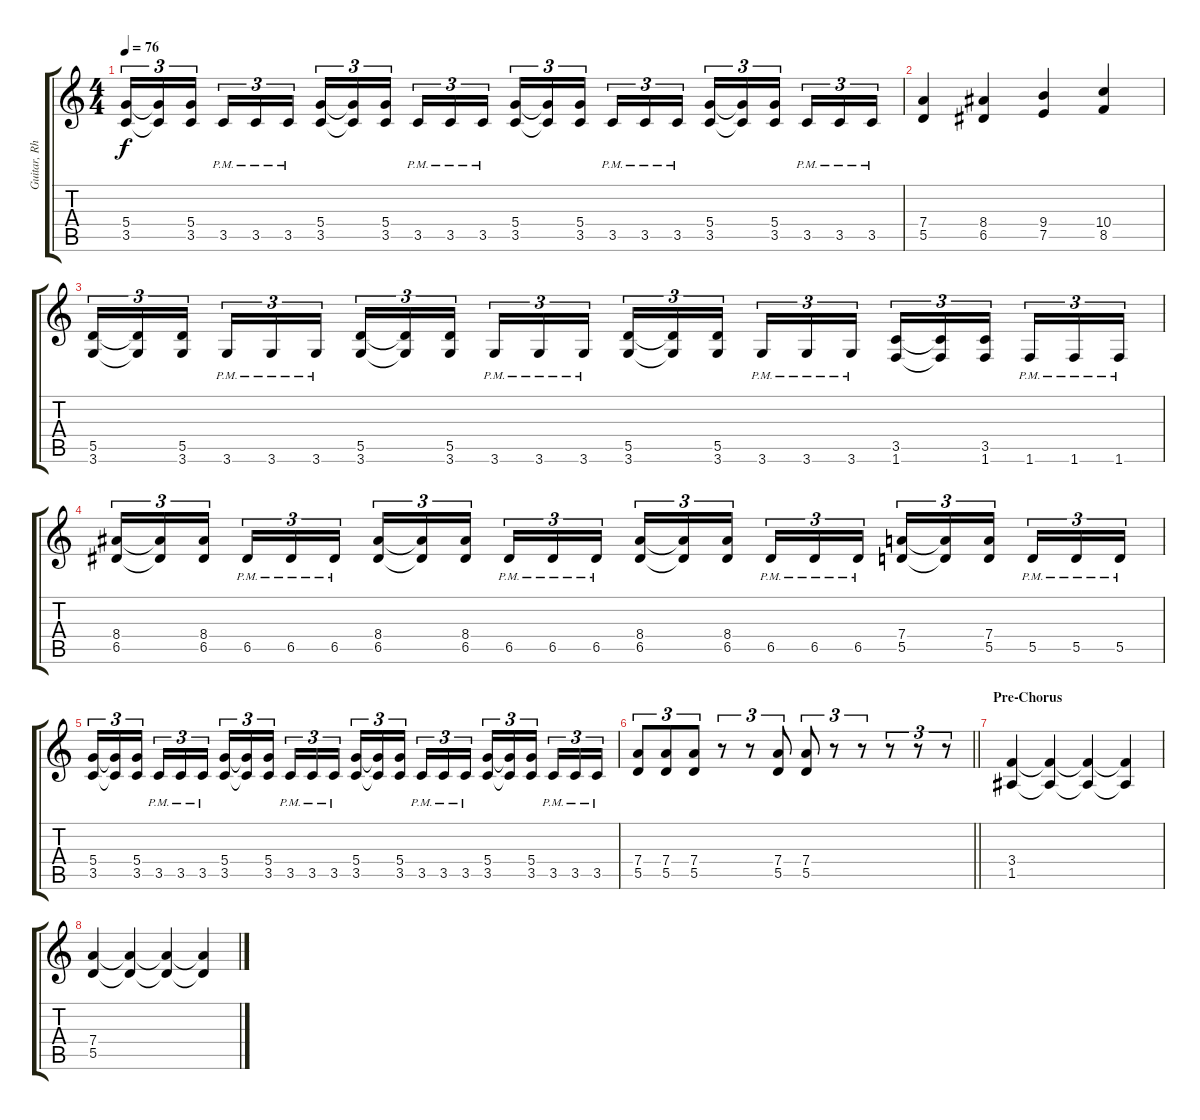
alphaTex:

\track ("Guitar, Rhythm" "Guitar, Rh") {instrument overdrivenguitar}
\staff {score tabs}
\tuning (E4 B3 G3 D3 A2 E2) {hide}
\ts (4 4)
\tempo 76
\clef g2
\ks c
(5.4 3.5).16{tu (3 2) dy f} (5.4{t} 3.5{t}).16{tu (3 2)} (5.4 3.5).16{tu (3 2) beam splitsecondary} 3.5{pm}.16{tu (3 2)} 3.5{pm}.16{tu (3 2)} 3.5{pm}.16{tu (3 2)} (5.4 3.5).16{tu (3 2)} (5.4{t} 3.5{t}).16{tu (3 2)} (5.4 3.5).16{tu (3 2) beam splitsecondary} 3.5{pm}.16{tu (3 2)} 3.5{pm}.16{tu (3 2)} 3.5{pm}.16{tu (3 2)} (5.4 3.5).16{tu (3 2)} (5.4{t} 3.5{t}).16{tu (3 2)} (5.4 3.5).16{tu (3 2) beam splitsecondary} 3.5{pm}.16{tu (3 2)} 3.5{pm}.16{tu (3 2)} 3.5{pm}.16{tu (3 2)} (5.4 3.5).16{tu (3 2)} (5.4{t} 3.5{t}).16{tu (3 2)} (5.4 3.5).16{tu (3 2) beam splitsecondary} 3.5{pm}.16{tu (3 2)} 3.5{pm}.16{tu (3 2)} 3.5{pm}.16{tu (3 2)} |
(7.4 5.5).4 (8.4 6.5).4 (9.4 7.5).4 (10.4 8.5).4 |
(5.5 3.6).16{tu (3 2)} (5.5{t} 3.6{t}).16{tu (3 2)} (5.5 3.6).16{tu (3 2) beam splitsecondary} 3.6{pm}.16{tu (3 2)} 3.6{pm}.16{tu (3 2)} 3.6{pm}.16{tu (3 2)} (5.5 3.6).16{tu (3 2)} (5.5{t} 3.6{t}).16{tu (3 2)} (5.5 3.6).16{tu (3 2) beam splitsecondary} 3.6{pm}.16{tu (3 2)} 3.6{pm}.16{tu (3 2)} 3.6{pm}.16{tu (3 2)} (5.5 3.6).16{tu (3 2)} (5.5{t} 3.6{t}).16{tu (3 2)} (5.5 3.6).16{tu (3 2) beam splitsecondary} 3.6{pm}.16{tu (3 2)} 3.6{pm}.16{tu (3 2)} 3.6{pm}.16{tu (3 2)} (3.5 1.6).16{tu (3 2)} (3.5{t} 1.6{t}).16{tu (3 2)} (3.5 1.6).16{tu (3 2) beam splitsecondary} 1.6{pm}.16{tu (3 2)} 1.6{pm}.16{tu (3 2)} 1.6{pm}.16{tu (3 2)} |
(8.4 6.5).16{tu (3 2)} (8.4{t} 6.5{t}).16{tu (3 2)} (8.4 6.5).16{tu (3 2) beam splitsecondary} 6.5{pm}.16{tu (3 2)} 6.5{pm}.16{tu (3 2)} 6.5{pm}.16{tu (3 2)} (8.4 6.5).16{tu (3 2)} (8.4{t} 6.5{t}).16{tu (3 2)} (8.4 6.5).16{tu (3 2) beam splitsecondary} 6.5{pm}.16{tu (3 2)} 6.5{pm}.16{tu (3 2)} 6.5{pm}.16{tu (3 2)} (8.4 6.5).16{tu (3 2)} (8.4{t} 6.5{t}).16{tu (3 2)} (8.4 6.5).16{tu (3 2) beam splitsecondary} 6.5{pm}.16{tu (3 2)} 6.5{pm}.16{tu (3 2)} 6.5{pm}.16{tu (3 2)} (7.4 5.5).16{tu (3 2)} (7.4{t} 5.5{t}).16{tu (3 2)} (7.4 5.5).16{tu (3 2) beam splitsecondary} 5.5{pm}.16{tu (3 2)} 5.5{pm}.16{tu (3 2)} 5.5{pm}.16{tu (3 2)} |
(5.4 3.5).16{tu (3 2)} (5.4{t} 3.5{t}).16{tu (3 2)} (5.4 3.5).16{tu (3 2) beam splitsecondary} 3.5{pm}.16{tu (3 2)} 3.5{pm}.16{tu (3 2)} 3.5{pm}.16{tu (3 2)} (5.4 3.5).16{tu (3 2)} (5.4{t} 3.5{t}).16{tu (3 2)} (5.4 3.5).16{tu (3 2) beam splitsecondary} 3.5{pm}.16{tu (3 2)} 3.5{pm}.16{tu (3 2)} 3.5{pm}.16{tu (3 2)} (5.4 3.5).16{tu (3 2)} (5.4{t} 3.5{t}).16{tu (3 2)} (5.4 3.5).16{tu (3 2) beam splitsecondary} 3.5{pm}.16{tu (3 2)} 3.5{pm}.16{tu (3 2)} 3.5{pm}.16{tu (3 2)} (5.4 3.5).16{tu (3 2)} (5.4{t} 3.5{t}).16{tu (3 2)} (5.4 3.5).16{tu (3 2) beam splitsecondary} 3.5{pm}.16{tu (3 2)} 3.5{pm}.16{tu (3 2)} 3.5{pm}.16{tu (3 2)} |
\barLineRight lightlight
(7.4 5.5).8{tu (3 2)} (7.4 5.5).8{tu (3 2)} (7.4 5.5).8{tu (3 2)} r.8{tu (3 2)} r.8{tu (3 2)} (7.4 5.5).8{tu (3 2)} (7.4 5.5).8{tu (3 2)} r.8{tu (3 2)} r.8{tu (3 2)} r.8{tu (3 2)} r.8{tu (3 2)} r.8{tu (3 2)} |
\section ("" "Pre-Chorus")
(3.4 1.5).4 (3.4{t} 1.5{t}).4 (3.4{t} 1.5{t}).4 (3.4{t} 1.5{t}).4 |
(7.4 5.5).4 (7.4{t} 5.5{t}).4 (7.4{t} 5.5{t}).4 (7.4{t} 5.5{t}).4
